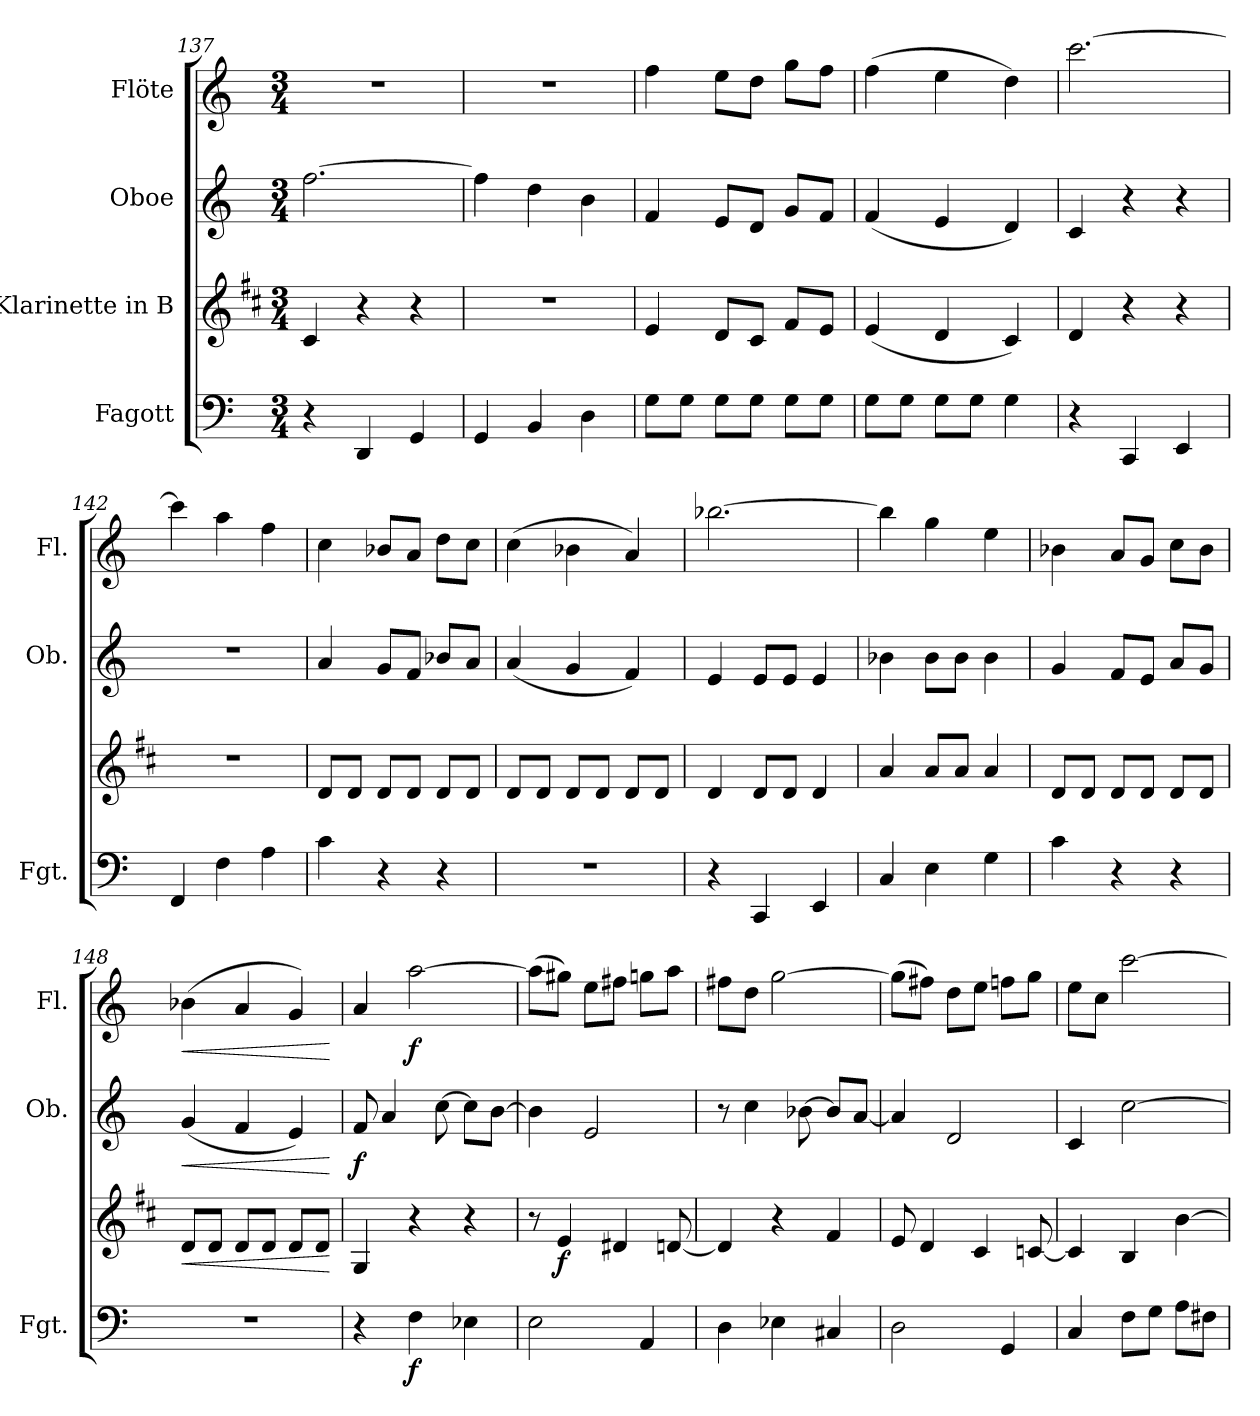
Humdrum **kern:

**kern	**dynam	**kern	**dynam	**kern	**dynam	**kern	**dynam
*part4	*part4	*part3	*part3	*part2	*part2	*part1	*part1
*staff4	*staff4	*staff3	*staff3	*staff2	*staff2	*staff1	*staff1
*I"Fagott	*	*I"Klarinette in B	*	*I"Oboe	*	*I"Flöte	*
*I'Fgt.	*	*	*	*I'Ob.	*	*I'Fl.	*
*clefF4	*	*clefG2	*	*clefG2	*	*clefG2	*
*	*	*ITrd1c2	*	*	*	*	*
*k[]	*	*k[]	*	*k[]	*	*k[]	*
*M3/4	*	*M3/4	*	*M3/4	*	*M3/4	*
=137	=137	=137	=137	=137	=137	=137	=137
4r	.	4B/	.	[2.ff\	.	2.r	.
4DD/	.	4r	.	.	.	.	.
4GG/	.	4r	.	.	.	.	.
=138	=138	=138	=138	=138	=138	=138	=138
4GG/	.	2.r	.	4ff\]	.	2.r	.
4BB/	.	.	.	4dd\	.	.	.
4D\	.	.	.	4b\	.	.	.
=139	=139	=139	=139	=139	=139	=139	=139
8G\L	.	4d/	.	4f/	.	4ff\	.
8G\J	.	.	.	.	.	.	.
8G\L	.	8c/L	.	8e/L	.	8ee\L	.
8G\J	.	8B/J	.	8d/J	.	8dd\J	.
8G\L	.	8e/L	.	8g/L	.	8gg\L	.
8G\J	.	8d/J	.	8f/J	.	8ff\J	.
=140	=140	=140	=140	=140	=140	=140	=140
8G\L	.	(<4d/	.	(<4f/	.	(>4ff\	.
8G\J	.	.	.	.	.	.	.
8G\L	.	4c/	.	4e/	.	4ee\	.
8G\J	.	.	.	.	.	.	.
4G\	.	4B/)	.	4d/)	.	4dd\)	.
=141	=141	=141	=141	=141	=141	=141	=141
4r	.	4c/	.	4c/	.	[2.ccc\	.
4CC/	.	4r	.	4r	.	.	.
4EE/	.	4r	.	4r	.	.	.
!!LO:LB:g=z
=142	=142	=142	=142	=142	=142	=142	=142
4FF/	.	2.r	.	2.r	.	4ccc\]	.
4F\	.	.	.	.	.	4aa\	.
4A\	.	.	.	.	.	4ff\	.
=143	=143	=143	=143	=143	=143	=143	=143
4c\	.	8c/L	.	4a/	.	4cc\	.
.	.	8c/J	.	.	.	.	.
4r	.	8c/L	.	8g/L	.	8b-X/L	.
.	.	8c/J	.	8f/J	.	8a/J	.
4r	.	8c/L	.	8b-X/L	.	8dd\L	.
.	.	8c/J	.	8a/J	.	8cc\J	.
=144	=144	=144	=144	=144	=144	=144	=144
2.r	.	8c/L	.	(<4a/	.	(>4cc\	.
.	.	8c/J	.	.	.	.	.
.	.	8c/L	.	4g/	.	4b-X\	.
.	.	8c/J	.	.	.	.	.
.	.	8c/L	.	4f/)	.	4a/)	.
.	.	8c/J	.	.	.	.	.
=145	=145	=145	=145	=145	=145	=145	=145
4r	.	4c/	.	4e/	.	[2.bb-X\	.
4CC/	.	8c/L	.	8e/L	.	.	.
.	.	8c/J	.	8e/J	.	.	.
4EE/	.	4c/	.	4e/	.	.	.
=146	=146	=146	=146	=146	=146	=146	=146
4C/	.	4g/	.	4b-X\	.	4bb-\]	.
4E\	.	8g/L	.	8b-\L	.	4gg\	.
.	.	8g/J	.	8b-\J	.	.	.
4G\	.	4g/	.	4b-\	.	4ee\	.
=147	=147	=147	=147	=147	=147	=147	=147
4c\	.	8c/L	.	4g/	.	4b-X\	.
.	.	8c/J	.	.	.	.	.
4r	.	8c/L	.	8f/L	.	8a/L	.
.	.	8c/J	.	8e/J	.	8g/J	.
4r	.	8c/L	.	8a/L	.	8cc\L	.
.	.	8c/J	.	8g/J	.	8b-\J	.
=148	=148	=148	=148	=148	=148	=148	=148
!	!	!	!LO:HP:b	!	!LO:HP:b	!	!LO:HP:b
2.r	.	8c/L	<	(<4g/	<	(>4b-X\	<
.	.	8c/J	.	.	.	.	.
.	.	8c/L	.	4f/	.	4a/	.
.	.	8c/J	.	.	.	.	.
.	.	8c/L	.	4e/)	.	4g/)	.
.	.	8c/J	.	.	.	.	.
.	.	.	[	.	[	.	[
=149	=149	=149	=149	=149	=149	=149	=149
!	!	!	!	!	!LO:DY:b	!	!
4r	.	4F/	.	8f/	f	4a/	.
.	.	.	.	4a/	.	.	.
!	!LO:DY:b	!	!	!	!	!	!LO:DY:b
4F\	f	4r	.	.	.	[2aa\	f
.	.	.	.	[8cc\	.	.	.
4E-X\	.	4r	.	8cc\L]	.	.	.
.	.	.	.	[8b\J	.	.	.
=150	=150	=150	=150	=150	=150	=150	=150
2E\	.	8r	.	4b\]	.	(>8aa\L]	.
!	!	!	!LO:DY:b	!	!	!	!
.	.	4d/	f	.	.	8gg#X\J)	.
.	.	.	.	2e/	.	8ee\L	.
.	.	4c#X/	.	.	.	8ff#X\J	.
4AA/	.	.	.	.	.	8ggn\L	.
.	.	[8cn/	.	.	.	8aa\J	.
=151	=151	=151	=151	=151	=151	=151	=151
4D\	.	4c/]	.	8r	.	8ff#X\L	.
.	.	.	.	4cc\	.	8dd\J	.
4E-X\	.	4r	.	.	.	[2gg\	.
.	.	.	.	[8b-X\	.	.	.
4C#X/	.	4e/	.	8b-/L]	.	.	.
.	.	.	.	[8a/J	.	.	.
=152	=152	=152	=152	=152	=152	=152	=152
2D\	.	8d/	.	4a/]	.	(>8gg\L]	.
.	.	4c/	.	.	.	8ff#X\J)	.
.	.	.	.	2d/	.	8dd\L	.
.	.	4B/	.	.	.	8ee\J	.
4GG/	.	.	.	.	.	8ffn\L	.
.	.	[8B-X/	.	.	.	8gg\J	.
!!LO:LB:g=z
=153	=153	=153	=153	=153	=153	=153	=153
4C/	.	4B-/]	.	4c/	.	8ee\L	.
.	.	.	.	.	.	8cc\J	.
8F\L	.	4A/	.	[2cc\	.	[2ccc\	.
8G\J	.	.	.	.	.	.	.
8A\L	.	[4a\	.	.	.	.	.
8F#X\J	.	.	.	.	.	.	.
=	=	=	=	=	=	=	=
*-	*-	*-	*-	*-	*-	*-	*-
